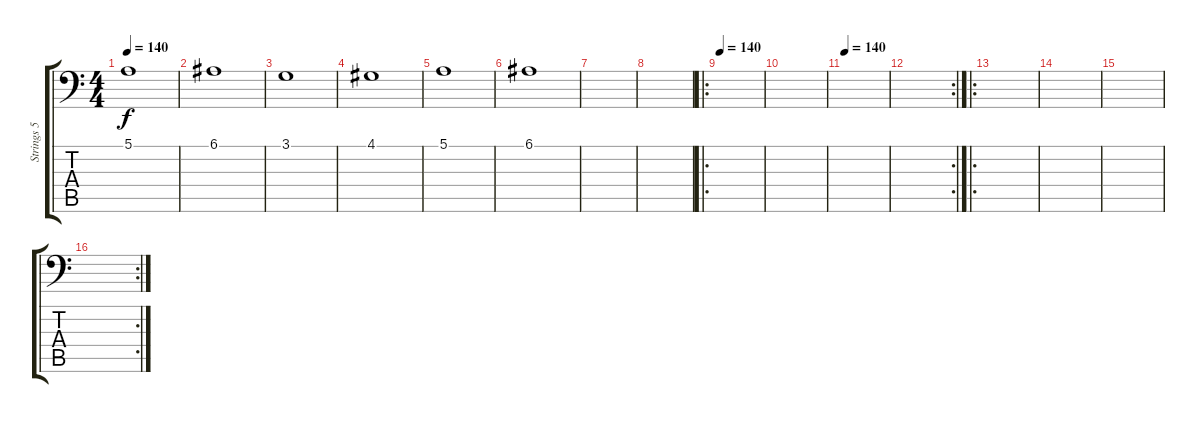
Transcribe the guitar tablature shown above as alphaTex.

\track ("Strings 5" "Strings 5") {instrument stringensemble1}
\staff {score tabs}
\tuning (E3 B2 G2 D2 A1 E1) {hide}
\ts (4 4)
\tempo 140
\clef f4
\ks c
5.1.1{dy f} |
6.1.1 |
3.1.1 |
4.1.1 |
5.1.1 |
6.1.1 |
|
|
\ro
\tempo 140
|
|
\tempo 140
|
\rc 2
|
\ro
|
|
|
\rc 2
